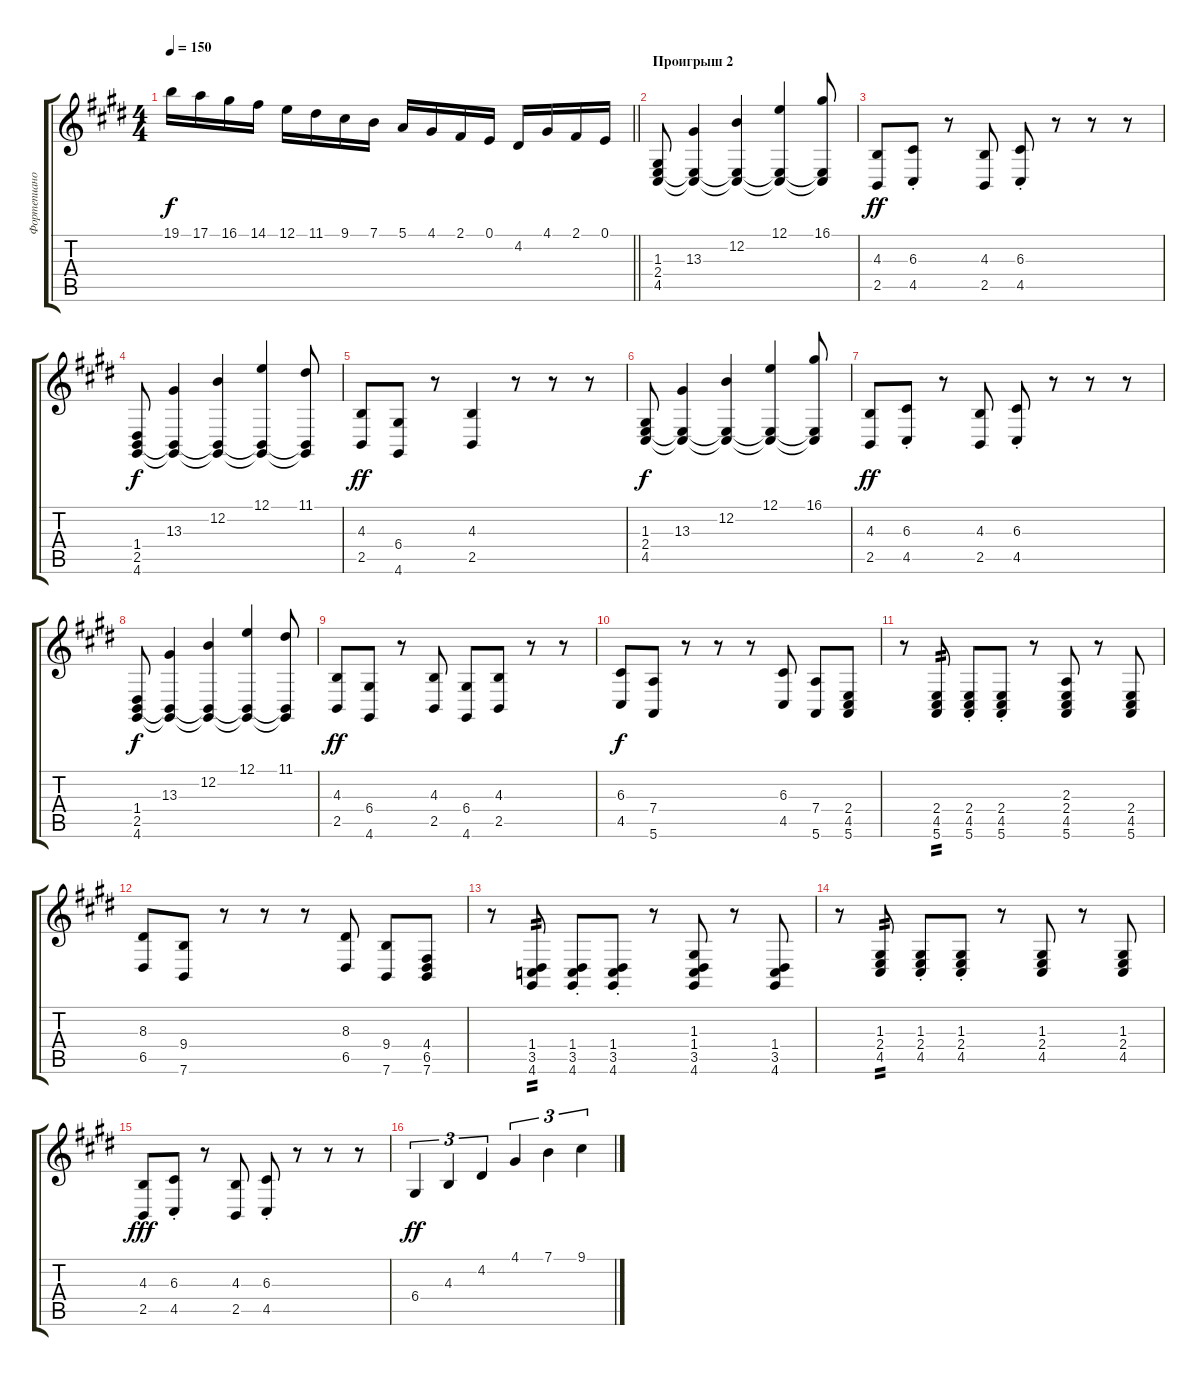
\track ("Фортепиано" "Фортепиано") {instrument electricgrandpiano}
\staff {score tabs}
\tuning (E4 B3 G3 D3 A2 E2) {hide}
\ts (4 4)
\tempo 150
\clef g2
\barLineRight lightlight
\ks c#minor
19.1.16{dy f} 17.1.16 16.1.16 14.1.16 12.1.16 11.1.16 9.1.16 7.1.16 5.1.16 4.1.16 2.1.16 0.1.16 4.2.16 4.1.16 2.1.16 0.1.16 |
\section ("" "Проигрыш 2")
(1.3 2.4 4.5).8 (13.3 2.4{t} 4.5{t}).4 (12.2 2.4{t} 4.5{t}).4 (12.1 2.4{t} 4.5{t}).4 (16.1 2.4{t} 4.5{t}).8 |
(4.3 2.5).8{dy ff} (6.3{st} 4.5{st}).8 r.8 (4.3 2.5).8 (6.3{st} 4.5{st}).8 r.8 r.8 r.8 |
(1.4 2.5 4.6).8{dy f} (13.3 2.5{t} 4.6{t}).4 (12.2 2.5{t} 4.6{t}).4 (12.1 2.5{t} 4.6{t}).4 (11.1 2.5{t} 4.6{t}).8 |
(4.3 2.5).8{dy ff} (6.4 4.6).8 r.8 (4.3 2.5).4 r.8 r.8 r.8 |
(1.3 2.4 4.5).8{dy f} (13.3 2.4{t} 4.5{t}).4 (12.2 2.4{t} 4.5{t}).4 (12.1 2.4{t} 4.5{t}).4 (16.1 2.4{t} 4.5{t}).8 |
(4.3 2.5).8{dy ff} (6.3{st} 4.5{st}).8 r.8 (4.3 2.5).8 (6.3{st} 4.5{st}).8 r.8 r.8 r.8 |
(1.4 2.5 4.6).8{dy f} (13.3 2.5{t} 4.6{t}).4 (12.2 2.5{t} 4.6{t}).4 (12.1 2.5{t} 4.6{t}).4 (11.1 2.5{t} 4.6{t}).8 |
(4.3 2.5).8{dy ff} (6.4 4.6).8 r.8 (4.3 2.5).8 (6.4 4.6).8 (4.3 2.5).8 r.8 r.8 |
(6.3 4.5).8{dy f} (7.4 5.6).8 r.8 r.8 r.8 (6.3 4.5).8 (7.4 5.6).8 (2.4 4.5 5.6).8 |
r.8 (2.4 4.5 5.6).8{tp 2} (2.4{st} 4.5{st} 5.6{st}).8 (2.4{st} 4.5{st} 5.6{st}).8 r.8 (2.3 2.4 4.5 5.6).8 r.8 (2.4 4.5 5.6).8 |
(8.3 6.5).8 (9.4 7.6).8 r.8 r.8 r.8 (8.3 6.5).8 (9.4 7.6).8 (4.4 6.5 7.6).8 |
r.8 (1.4 3.5 4.6).8{tp 2} (1.4{st} 3.5{st} 4.6{st}).8 (1.4{st} 3.5{st} 4.6{st}).8 r.8 (1.3 1.4 3.5 4.6).8 r.8 (1.4 3.5 4.6).8 |
r.8 (1.3 2.4 4.5).8{tp 2} (1.3 2.4{st} 4.5{st}).8 (1.3 2.4{st} 4.5{st}).8 r.8 (1.3 2.4 4.5).8 r.8 (1.3 2.4 4.5).8 |
(4.3 2.5).8{dy fff} (6.3{st} 4.5{st}).8 r.8 (4.3 2.5).8 (6.3{st} 4.5{st}).8 r.8 r.8 r.8 |
6.4.4{tu (3 2) dy ff} 4.3.4{tu (3 2)} 4.2.4{tu (3 2)} 4.1.4{tu (3 2)} 7.1.4{tu (3 2)} 9.1.4{tu (3 2)}
